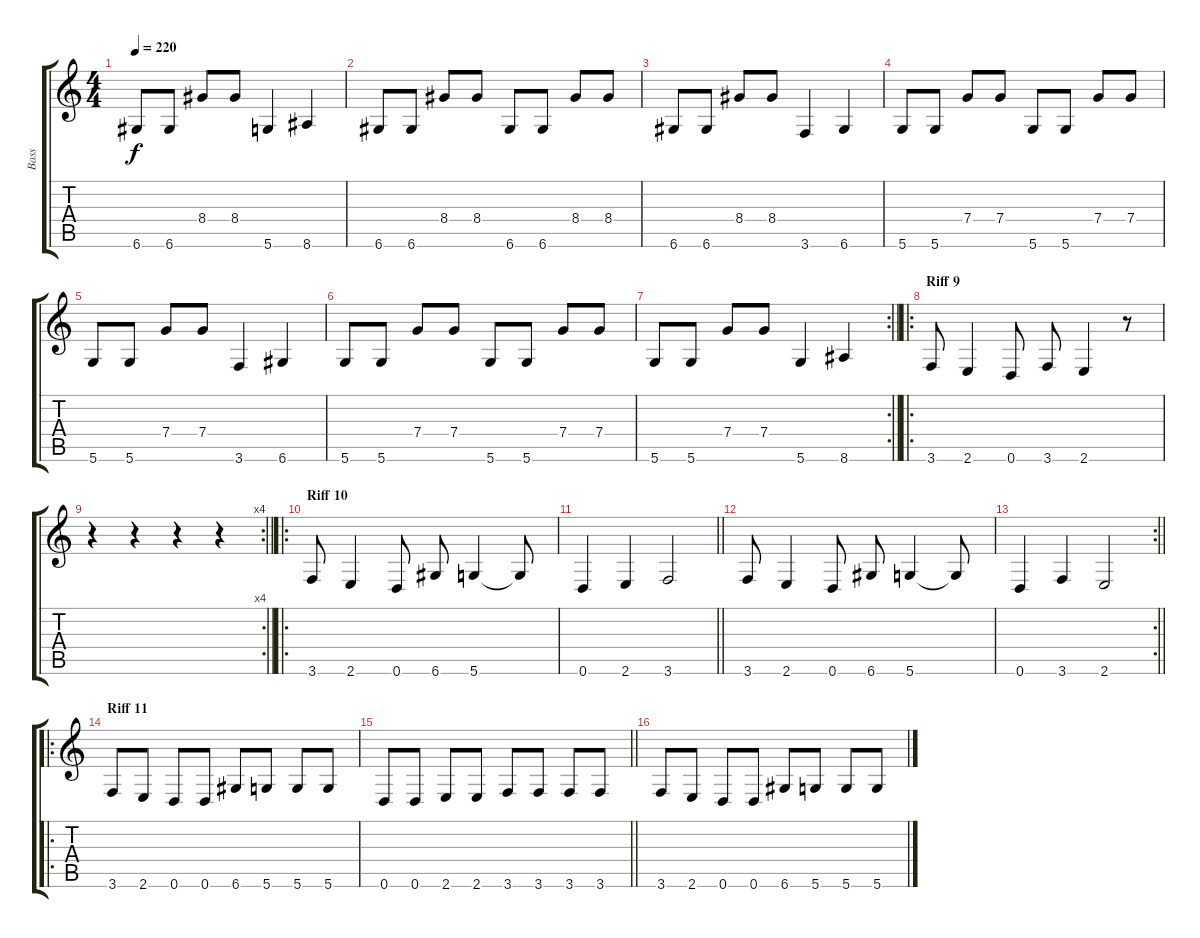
\track ("Bass" "Bass") {instrument contrabass}
\staff {score tabs}
\tuning (D4 A3 F3 C3 G2 D2) {hide}
\ts (4 4)
\tempo 220
\clef g2
\ks c
6.6.8{dy f} 6.6.8 8.4.8 8.4.8 5.6.4 8.6.4 |
6.6.8 6.6.8 8.4.8 8.4.8 6.6.8 6.6.8 8.4.8 8.4.8 |
6.6.8 6.6.8 8.4.8 8.4.8 3.6.4 6.6.4 |
5.6.8 5.6.8 7.4.8 7.4.8 5.6.8 5.6.8 7.4.8 7.4.8 |
5.6.8 5.6.8 7.4.8 7.4.8 3.6.4 6.6.4 |
5.6.8 5.6.8 7.4.8 7.4.8 5.6.8 5.6.8 7.4.8 7.4.8 |
\rc 2
\barLineRight lightlight
5.6.8 5.6.8 7.4.8 7.4.8 5.6.4 8.6.4 |
\ro
\section ("" "Riff 9")
3.6.8 2.6.4 0.6.8 3.6.8 2.6.4 r.8 |
\rc 4
\barLineRight lightlight
r.4 r.4 r.4 r.4 |
\ro
\section ("" "Riff 10")
3.6.8 2.6.4 0.6.8 6.6.8 5.6.4 5.6{t}.8 |
\barLineRight lightlight
0.6.4 2.6.4 3.6.2 |
3.6.8 2.6.4 0.6.8 6.6.8 5.6.4 5.6{t}.8 |
\rc 2
\barLineRight lightlight
0.6.4 3.6.4 2.6.2 |
\ro
\section ("" "Riff 11")
3.6.8 2.6.8 0.6.8 0.6.8 6.6.8 5.6.8 5.6.8 5.6.8 |
\barLineRight lightlight
0.6.8 0.6.8 2.6.8 2.6.8 3.6.8 3.6.8 3.6.8 3.6.8 |
3.6.8 2.6.8 0.6.8 0.6.8 6.6.8 5.6.8 5.6.8 5.6.8
